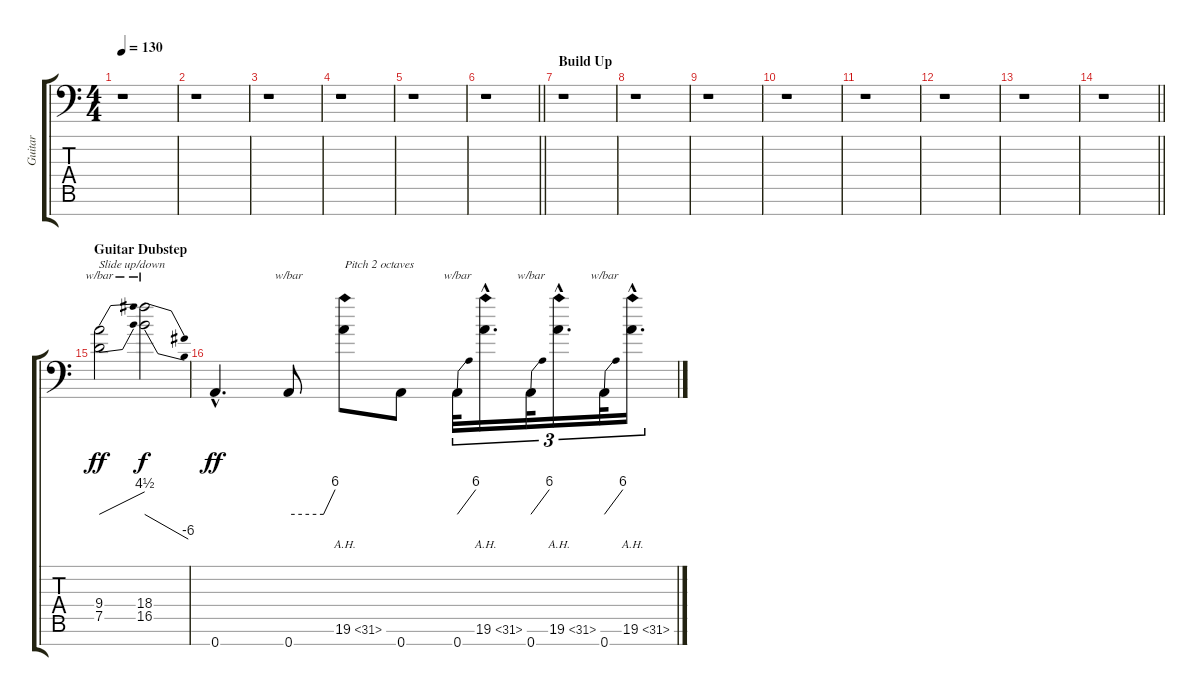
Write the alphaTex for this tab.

\track ("Guitar" "Guitar") {instrument distortionguitar}
\staff {score tabs}
\tuning (D4 A3 F3 C3 G2 D2 A1) {hide}
\ts (4 4)
\tempo 130
\clef f4
\ks c
r.1{dy f} |
r.1 |
r.1 |
r.1 |
r.1 |
\barLineRight lightlight
r.1 |
\section ("" "Build Up")
r.1 |
r.1 |
r.1 |
r.1 |
r.1 |
r.1 |
r.1 |
\barLineRight lightlight
r.1 |
\section ("" "Guitar Dubstep")
(9.4 7.5).2{tbe (dive default 0 0 60 18) txt "Slide up/down" dy ff} (18.4 16.5).2{tbe (dive default 0 0 60 -24) dy f} |
0.7{hac}.4{d dy ff instrument distortionguitar} 0.7.8{tbe (custom default 0 0 45 0 60 24)} 19.6{ah 12}.8{txt "Pitch 2 octaves"} 0.7.8 0.7.32{tu (3 2) tbe (dive default 0 0 60 24)} 19.6{ah 12 hac}.16{d tu (3 2)} 0.7.32{tu (3 2) tbe (dive default 0 0 60 24)} 19.6{ah 12 hac}.16{d tu (3 2)} 0.7.32{tu (3 2) tbe (dive default 0 0 60 24)} 19.6{ah 12 hac}.16{d tu (3 2)}
